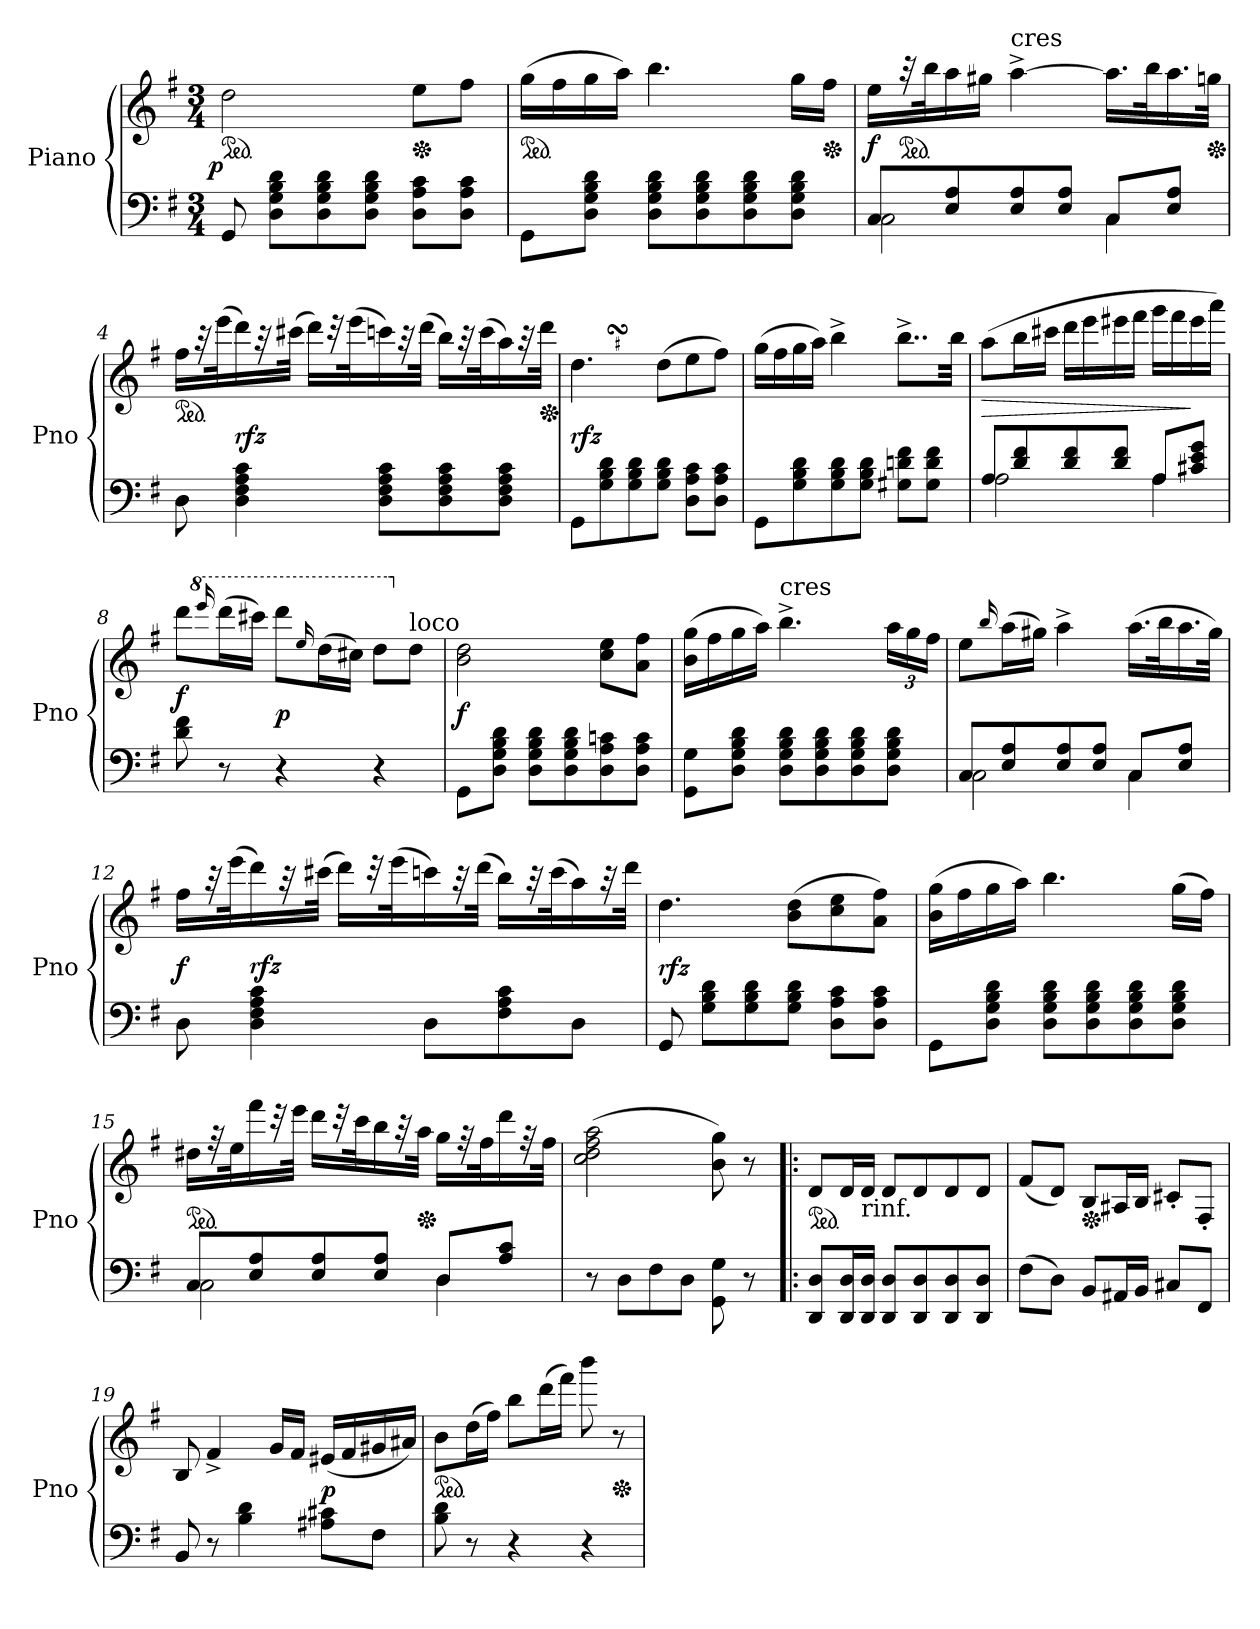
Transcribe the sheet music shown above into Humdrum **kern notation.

**kern	**kern	**dynam
*part1	*part1	*part1
*staff2	*staff1	*staff1/2
*I"Piano	*	*
*I'Pno	*	*
*clefF4	*clefG2	*
*k[f#]	*k[f#]	*
*G:	*G:	*
*M3/4	*M3/4	*
=1	=1	=1
!	!LO:TX:a:t=POLONAISE \nPASTORALE. \nN.°. 2.	!
!	!	!LO:DY:rj
*	*ped	*
8GG/	2dd\	p
8D\ 8G\ 8B\ 8d\L	.	.
8D\ 8G\ 8B\ 8d\	.	.
8D\ 8G\ 8B\ 8d\J	.	.
*	*Xped	*
8D\ 8A\ 8c\L	8ee\L	.
8D\ 8A\ 8c\J	8ff#\J	.
=2	=2	=2
*	*ped	*
8GG\L	(16gg\LL	.
.	16ff#\	.
8D\ 8G\ 8B\ 8d\J	16gg\	.
.	16aa\JJ)	.
8D\ 8G\ 8B\ 8d\L	4.bb\	.
8D\ 8G\ 8B\ 8d\	.	.
8D\ 8G\ 8B\ 8d\	.	.
8D\ 8G\ 8B\ 8d\J	16gg\LL	.
*	*Xped	*
.	16ff#\JJ	.
=3	=3	=3
!LO:N:vis=2	!	!
*^	*	*
8C/	2C\	16ee\LL	f
*	*	*ped	*
.	.	32r	.
.	.	32bb\K	.
8E/ 8A/	.	16aa\	.
.	.	16gg#X\JJ	.
!	!	!LO:TX:t=cres	!
8E/ 8A/	.	[4aa^<\	.
8E/ 8A/J	.	.	.
8C/L	4C\	16.aa\LL]	.
.	.	32bb\K	.
8E/ 8A/J	.	16.aa\	.
*	*	*Xped	*
.	.	32ggn\JJk	.
*v	*v	*	*
=4	=4	=4
*	*ped	*
8D\	16ff#\LL	.
.	32r	.
.	(32eee\K	.
4D\ 4F#\ 4A\ 4c\	16ddd\)	rfz
.	32r	.
.	(32ccc#X\JJk	.
.	16ddd\LL)	.
.	32r	.
.	(32eee\K	.
8D\ 8F#\ 8A\ 8c\L	16cccn\)	.
.	32r	.
.	(32ddd\JJk	.
8D\ 8F#\ 8A\ 8c\	16bb\LL)	.
.	32r	.
.	(32ccc\K	.
8D\ 8F#\ 8A\ 8c\J	16aa\)	.
.	32r	.
*	*Xped	*
.	32ddd\JJk	.
=5	=5	=5
!	!LO:TURN:lacc=#	!
8GG\L	4.ddSSs\	rfz
8G\ 8B\ 8d\	.	.
8G\ 8B\ 8d\	.	.
8G\ 8B\ 8d\J	(8dd\L	.
8D\ 8A\ 8c\L	8ee\	.
8D\ 8A\ 8c\J	8ff#\J)	.
=6	=6	=6
8GG\L	(16gg\LL	.
.	16ff#\	.
8G\ 8B\ 8d\	16gg\	.
.	16aa\JJ)	.
8G\ 8B\ 8d\	4bb^<\	.
8G\ 8B\ 8d\J	.	.
8G#X\ 8dn\ 8f#\L	8..bb^<\L	.
8G#\ 8d\ 8f#\J	.	.
.	32bb\Jkk	.
=7	=7	=7
!LO:N:vis=2	!	!LO:HP:b
*^	*	*
8A/	2A\	(8aa\L	>
8d/ 8f#/	.	16bb\L	.
.	.	16ccc#X\JJ	.
8d/ 8f#/	.	16ddd\LL	.
.	.	16eee\	.
8d/ 8f#/J	.	16eee#X\	.
.	.	16fff#\JJ	.
8A/L	4A\	16ggg\LL	.
.	.	16fff#\	.
8c#X/ 8e/ 8g/J	.	16eee#\	]
.	.	16aaa\JJ)	.
*v	*v	*	*
=8	=8	=8
8d\ 8f#\	8ddd\L	f
*	*8va	*
.	16qqeeee/	.
8r	(16dddd\L	.
.	16cccc#X\JJ)	.
4r	8dddd\L	p
.	16qqeee/	.
.	(16ddd\L	.
.	16ccc#X\JJ)	.
4r	8ddd\L	.
*	*X8va	*
!	!LO:TX:a:t=loco	!
.	8dd\J	.
=9	=9	=9
8GG\L	2b\ 2dd\	f
8D\ 8G\ 8B\ 8d\J	.	.
8D\ 8G\ 8B\ 8d\L	.	.
8D\ 8G\ 8B\ 8d\	.	.
8D\ 8A\ 8cn\	8cc\ 8ee\L	.
8D\ 8A\ 8c\J	8a\ 8ff#\J	.
=10	=10	=10
8GG\ 8G\L	(16b\ 16gg\LL	.
.	16ff#\	.
8D\ 8G\ 8B\ 8d\J	16gg\	.
.	16aa\JJ)	.
!	!LO:TX:t=cres	!
8D\ 8G\ 8B\ 8d\L	4.bb^<\	.
8D\ 8G\ 8B\ 8d\	.	.
8D\ 8G\ 8B\ 8d\	.	.
8D\ 8G\ 8B\ 8d\J	24aa\LL	.
.	24gg\	.
.	24ff#\JJ	.
=11	=11	=11
!LO:N:vis=2	!	!
*^	*	*
8C/	2C\	8ee\L	.
.	.	16qqbb/	.
8E/ 8A/	.	(16aa\L	.
.	.	16gg#X\JJ)	.
8E/ 8A/	.	4aa^<\	.
8E/ 8A/J	.	.	.
8C/L	4C\	(16.aa\LL	.
.	.	32bb\K	.
8E/ 8A/J	.	16.aa\	.
.	.	32gg#\JJk)	.
*v	*v	*	*
=12	=12	=12
8D\	16ff#\LL	f
.	32r	.
.	(32eee\K	.
4D\ 4F#\ 4A\ 4c\	16ddd\)	rfz
.	32r	.
.	(32ccc#X\JJk	.
.	16ddd\LL)	.
.	32r	.
.	(32eee\K	.
8D\L	16cccn\)	.
.	32r	.
.	(32ddd\JJk	.
8F#\ 8A\ 8c\	16bb\LL)	.
.	32r	.
.	(32ccc\K	.
8D\J	16aa\)	.
.	32r	.
.	32ddd\JJk	.
=13	=13	=13
8GG/	4.dd\	rfz
8G\ 8B\ 8d\L	.	.
8G\ 8B\ 8d\	.	.
8G\ 8B\ 8d\J	(8b\ 8dd\L	.
8D\ 8A\ 8c\L	8cc\ 8ee\	.
8D\ 8A\ 8c\J	8a\ 8ff#\J)	.
=14	=14	=14
8GG\L	(16b\ 16gg\LL	.
.	16ff#\	.
8D\ 8G\ 8B\ 8d\J	16gg\	.
.	16aa\JJ)	.
8D\ 8G\ 8B\ 8d\L	4.bb\	.
8D\ 8G\ 8B\ 8d\	.	.
8D\ 8G\ 8B\ 8d\	.	.
8D\ 8G\ 8B\ 8d\J	(16gg\LL	.
.	16ff#\JJ)	.
=15	=15	=15
!LO:N:vis=2	!	!
*^	*	*
*	*	*ped	*
8C/	2C\	16dd#X\LL	.
.	.	32r	.
.	.	32ee\K	.
8E/ 8A/	.	16fff#\	.
.	.	32r	.
.	.	32eee\JJk	.
8E/ 8A/	.	16ddd\LL	.
.	.	32r	.
.	.	32ccc\K	.
8E/ 8A/J	.	16bb\	.
.	.	32r	.
*	*	*Xped	*
.	.	32aa\JJk	.
8D/L	4D\	16gg\LL	.
.	.	32r	.
.	.	32ff#\K	.
8A/ 8c/J	.	16ddd\	.
.	.	32r	.
.	.	32ff#\JJk	.
*v	*v	*	*
=16	=16	=16
8r	(2cc\ 2dd\ 2ff#\ 2aa\	.
8D\L	.	.
8F#\	.	.
8D\J	.	.
8GG\ 8G\	8b\ 8gg\)	.
8r	8r	.
=17!|:	=17!|:	=17!|:
*	*ped	*
8DD/ 8D/L	8d/L	.
16DD/ 16D/L	16d/L	.
!	!LO:TX:b:t=rinf.	!
16DD/ 16D/JJ	16d/JJ	.
8DD/ 8D/L	8d/L	.
8DD/ 8D/	8d/	.
8DD/ 8D/	8d/	.
8DD/ 8D/J	8d/J	.
=18	=18	=18
(8F#\L	(8f#/L	.
8D\J)	8d/J)	.
*	*Xped	*
8BB/L	8B/L	.
16AA#X/L	16A#X/L	.
16BB/JJ	16B/JJ	.
8C#X/L	8c#X'/L	.
8FF#/J	8F#'/J	.
=19	=19	=19
8BB/	8B/	.
8r	4f#^</	.
4B\ 4d\	.	.
.	16g/LL	.
.	16f#/JJ	.
8A#X\ 8c#X\L	(16e#X/LL	p
.	16f#/	.
8F#\J	16g#X/	.
.	16a#X/JJ)	.
=20	=20	=20
*	*ped	*
8B\ 8d\	8b\L	.
8r	(16dd\L	.
.	16ff#\JJ)	.
4r	8bb\L	.
.	(16ddd\L	.
.	16fff#\JJ)	.
4r	8bbb\	.
*	*Xped	*
.	8r	.
=	=	=
*-	*-	*-
